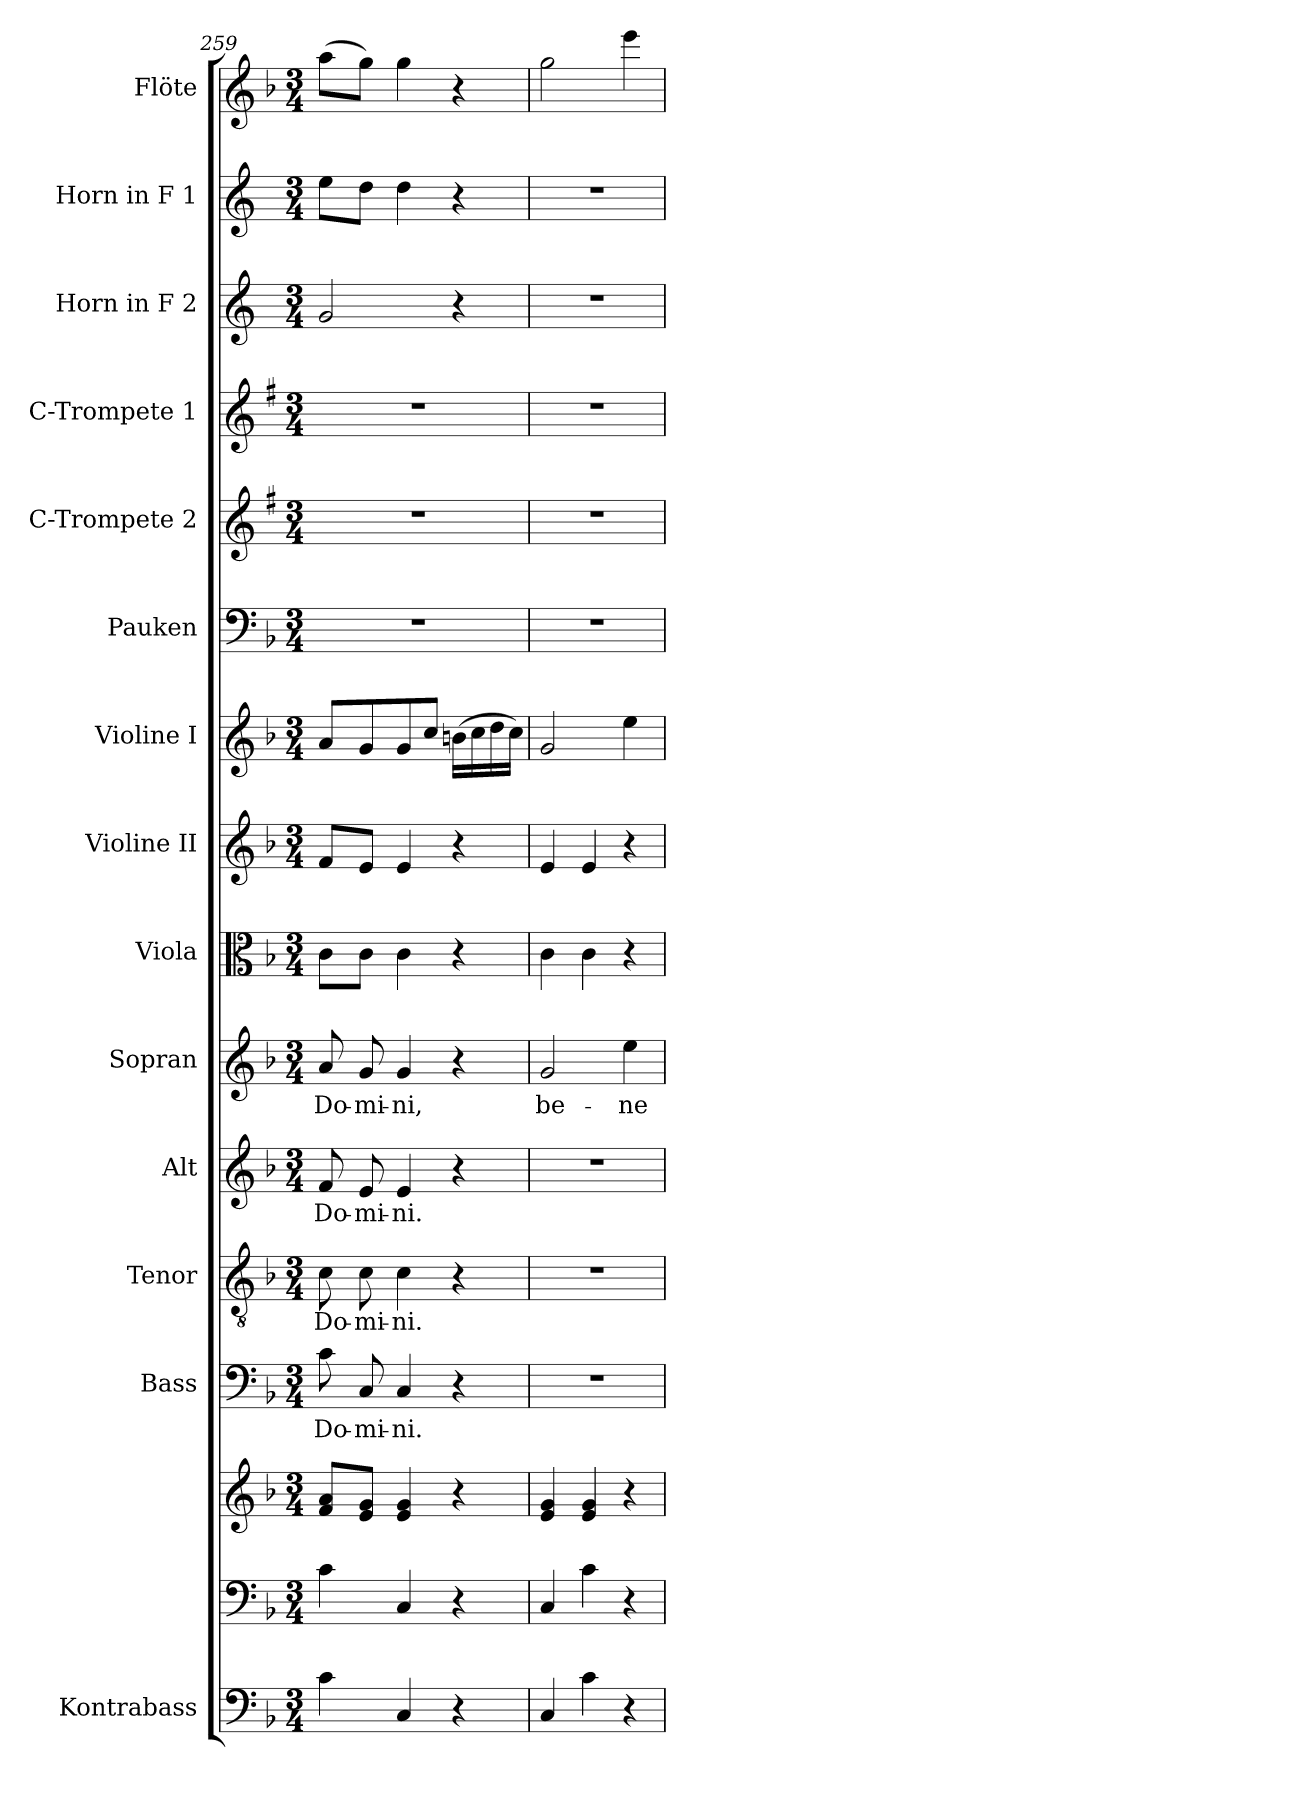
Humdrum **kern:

**kern	**kern	**kern	**kern	**text	**kern	**text	**kern	**text	**kern	**text	**kern	**kern	**kern	**kern	**kern	**kern	**kern	**kern	**kern
*part15	*part14	*part14	*part13	*part13	*part12	*part12	*part11	*part11	*part10	*part10	*part9	*part8	*part7	*part6	*part5	*part4	*part3	*part2	*part1
*staff16	*staff15	*staff14	*staff13	*staff13	*staff12	*staff12	*staff11	*staff11	*staff10	*staff10	*staff9	*staff8	*staff7	*staff6	*staff5	*staff4	*staff3	*staff2	*staff1
*I"Kontrabass	*	*	*I"Bass	*	*I"Tenor	*	*I"Alt	*	*I"Sopran	*	*I"Viola	*I"Violine II	*I"Violine I	*I"Pauken	*I"C-Trompete 2	*I"C-Trompete 1	*I"Horn in F 2	*I"Horn in F 1	*I"Flöte
*I'Kb.	*	*	*I'B.	*	*I'T.	*	*I'A.	*	*I'S.	*	*I'Vla.	*I'Vl. II	*I'Vl. I	*I'Pk.	*I'C Trp. 2	*I'C Trp. 1	*	*	*I'Fl.
*clefF4	*clefF4	*clefG2	*clefF4	*	*clefGv2	*	*clefG2	*	*clefG2	*	*clefC3	*clefG2	*clefG2	*clefF4	*clefG2	*clefG2	*clefG2	*clefG2	*clefG2
*ITrd7c12	*	*	*	*	*	*	*	*	*	*	*	*	*	*	*ITrd1c2	*ITrd1c2	*ITrd4c7	*ITrd4c7	*
*k[b-]	*k[b-]	*k[b-]	*k[b-]	*	*k[b-]	*	*k[b-]	*	*k[b-]	*	*k[b-]	*k[b-]	*k[b-]	*k[b-]	*k[b-]	*k[b-]	*k[b-]	*k[b-]	*k[b-]
*F:	*F:	*F:	*F:	*	*F:	*	*F:	*	*F:	*	*F:	*F:	*F:	*F:	*F:	*F:	*F:	*F:	*F:
*M3/4	*M3/4	*M3/4	*M3/4	*	*M3/4	*	*M3/4	*	*M3/4	*	*M3/4	*M3/4	*M3/4	*M3/4	*M3/4	*M3/4	*M3/4	*M3/4	*M3/4
=259	=259	=259	=259	=259	=259	=259	=259	=259	=259	=259	=259	=259	=259	=259	=259	=259	=259	=259	=259
!	!	!	!	!LO:LY:b	!	!LO:LY:b	!	!LO:LY:b	!	!LO:LY:b	!	!	!	!	!	!	!	!	!
4C\	4c\	8f/ 8a/L	8c\	Do-	8c\	Do-	8f/	Do-	8a/	Do-	8c\L	8f/L	8a/L	2.r	2.r	2.r	2c/	8a\L	(>8aa\L
!	!	!	!	!LO:LY:b	!	!LO:LY:b	!	!LO:LY:b	!	!LO:LY:b	!	!	!	!	!	!	!	!	!
.	.	8e/ 8g/J	8C/	-mi-	8c\	-mi-	8e/	-mi-	8g/	-mi-	8c\J	8e/J	8g/	.	.	.	.	8g\J	8gg\J)
!	!	!	!	!LO:LY:b	!	!LO:LY:b	!	!LO:LY:b	!	!LO:LY:b	!	!	!	!	!	!	!	!	!
4CC/	4C/	4e/ 4g/	4C/	-ni.	4c\	-ni.	4e/	-ni.	4g/	-ni,	4c\	4e/	8g/	.	.	.	.	4g\	4gg\
.	.	.	.	.	.	.	.	.	.	.	.	.	8cc/J	.	.	.	.	.	.
4r	4r	4r	4r	.	4r	.	4r	.	4r	.	4r	4r	(>16bn\LL	.	.	.	4r	4r	4r
.	.	.	.	.	.	.	.	.	.	.	.	.	16cc\	.	.	.	.	.	.
.	.	.	.	.	.	.	.	.	.	.	.	.	16dd\	.	.	.	.	.	.
.	.	.	.	.	.	.	.	.	.	.	.	.	16cc\JJ)	.	.	.	.	.	.
!!LO:PB:g=z
=260	=260	=260	=260	=260	=260	=260	=260	=260	=260	=260	=260	=260	=260	=260	=260	=260	=260	=260	=260
!	!	!	!	!	!	!	!	!	!	!LO:LY:b	!	!	!	!	!	!	!	!	!
4CC/	4C/	4e/ 4g/	2.r	.	2.r	.	2.r	.	2g/	be-	4c\	4e/	2g/	2.r	2.r	2.r	2.r	2.r	2gg\
4C\	4c\	4e/ 4g/	.	.	.	.	.	.	.	.	4c\	4e/	.	.	.	.	.	.	.
!	!	!	!	!	!	!	!	!	!	!LO:LY:b	!	!	!	!	!	!	!	!	!
4r	4r	4r	.	.	.	.	.	.	4ee\	-ne-	4r	4r	4ee\	.	.	.	.	.	4eee\
=	=	=	=	=	=	=	=	=	=	=	=	=	=	=	=	=	=	=	=
*-	*-	*-	*-	*-	*-	*-	*-	*-	*-	*-	*-	*-	*-	*-	*-	*-	*-	*-	*-
